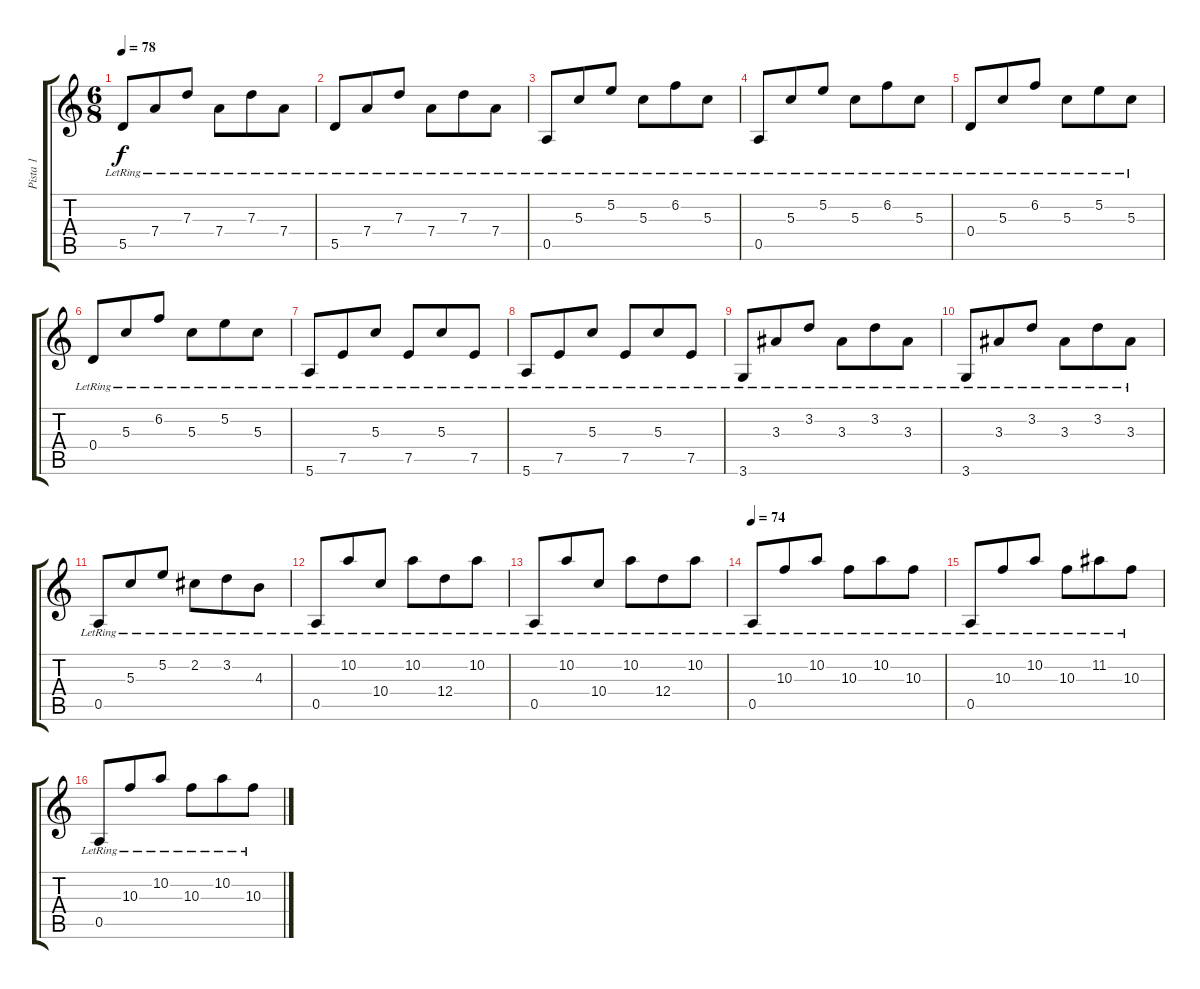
\track ("Pista 1" "Pista 1") {instrument acousticguitarnylon}
\staff {score tabs}
\tuning (E4 B3 G3 D3 A2 E2) {hide}
\ts (6 8)
\tempo 78
\clef g2
\ks c
5.5{lr}.8{dy f} 7.4{lr}.8 7.3{lr}.8 7.4{lr}.8 7.3{lr}.8 7.4{lr}.8 |
5.5{lr}.8 7.4{lr}.8 7.3{lr}.8 7.4{lr}.8 7.3{lr}.8 7.4{lr}.8 |
0.5{lr}.8 5.3{lr}.8 5.2{lr}.8 5.3{lr}.8 6.2{lr}.8 5.3{lr}.8 |
0.5{lr}.8 5.3{lr}.8 5.2{lr}.8 5.3{lr}.8 6.2{lr}.8 5.3{lr}.8 |
0.4{lr}.8 5.3{lr}.8 6.2{lr}.8 5.3{lr}.8 5.2{lr}.8 5.3{lr}.8 |
0.4{lr}.8 5.3{lr}.8 6.2{lr}.8 5.3{lr}.8 5.2{lr}.8 5.3{lr}.8 |
5.6{lr}.8 7.5{lr}.8 5.3{lr}.8 7.5{lr}.8 5.3{lr}.8 7.5{lr}.8 |
5.6{lr}.8 7.5{lr}.8 5.3{lr}.8 7.5{lr}.8 5.3{lr}.8 7.5{lr}.8 |
3.6{lr}.8 3.3{lr}.8 3.2{lr}.8 3.3{lr}.8 3.2{lr}.8 3.3{lr}.8 |
3.6{lr}.8 3.3{lr}.8 3.2{lr}.8 3.3{lr}.8 3.2{lr}.8 3.3{lr}.8 |
0.5{lr}.8 5.3{lr}.8 5.2{lr}.8 2.2{lr}.8 3.2{lr}.8 4.3{lr}.8 |
0.5{lr}.8 10.2{lr}.8 10.4{lr}.8 10.2{lr}.8 12.4{lr}.8 10.2{lr}.8 |
0.5{lr}.8 10.2{lr}.8 10.4{lr}.8 10.2{lr}.8 12.4{lr}.8 10.2{lr}.8 |
\tempo 74
0.5{lr}.8 10.3{lr}.8 10.2{lr}.8 10.3{lr}.8 10.2{lr}.8 10.3{lr}.8 |
0.5{lr}.8 10.3{lr}.8 10.2{lr}.8 10.3{lr}.8 11.2{lr}.8 10.3{lr}.8 |
0.5{lr}.8 10.3{lr}.8 10.2{lr}.8 10.3{lr}.8 10.2{lr}.8 10.3{lr}.8
